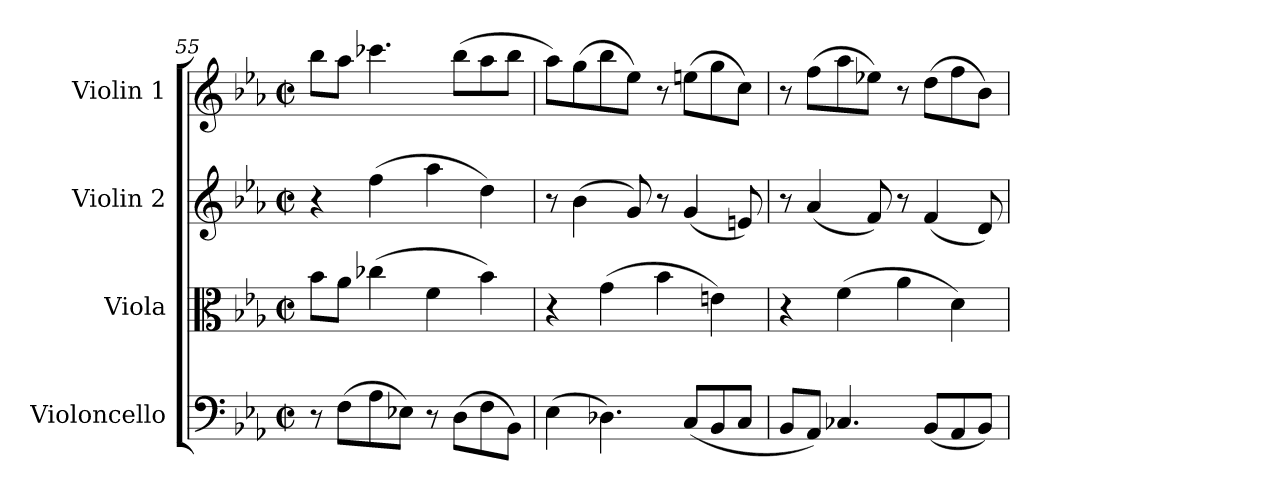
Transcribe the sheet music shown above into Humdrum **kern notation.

**kern	**kern	**kern	**kern
*part4	*part3	*part2	*part1
*staff4	*staff3	*staff2	*staff1
*I"Violoncello	*I"Viola	*I"Violin 2	*I"Violin 1
*I'Vc	*I'Vla	*I'Vln	*I'Vln
*clefF4	*clefC3	*clefG2	*clefG2
*k[b-e-a-]	*k[b-e-a-]	*k[b-e-a-]	*k[b-e-a-]
*M2/2	*M2/2	*M2/2	*M2/2
*met(c|)	*met(c|)	*met(c|)	*met(c|)
=55	=55	=55	=55
8r	8b-\L	4r	8bb-\L
(8F\L	8a-\J	.	8aa-\J
8A-\	(4cc-X\	(4ff\	4.ccc-X\
8E-X\J)	.	.	.
8r	4f\	4aa-\	.
(8D\L	.	.	(8bb-\L
8F\	4b-\)	4dd\)	8aa-\
8BB-\J)	.	.	8bb-\J
=56	=56	=56	=56
(4E-\	4r	8r	8aa-\L)
.	.	(4b-\	(8gg\
4.D-X\)	(4g\	.	8bb-\
.	.	8g/)	8ee-\J)
.	4b-\	8r	8r
(8C/L	.	(4g/	(8een\L
8BB-/	4en\)	.	8gg\
8C/J	.	8en/)	8cc\J)
!!LO:LB:g=z
=57	=57	=57	=57
8BB-/L	4r	8r	8r
8AA-/J)	.	(4a-/	(8ff\L
4.C-X/	(4f\	.	8aa-\
.	.	8f/)	8ee-X\J)
.	4a-\	8r	8r
(8BB-/L	.	(4f/	(8dd\L
8AA-/	4d\)	.	8ff\
8BB-/J)	.	8d/)	8b-\J)
=	=	=	=
*-	*-	*-	*-
